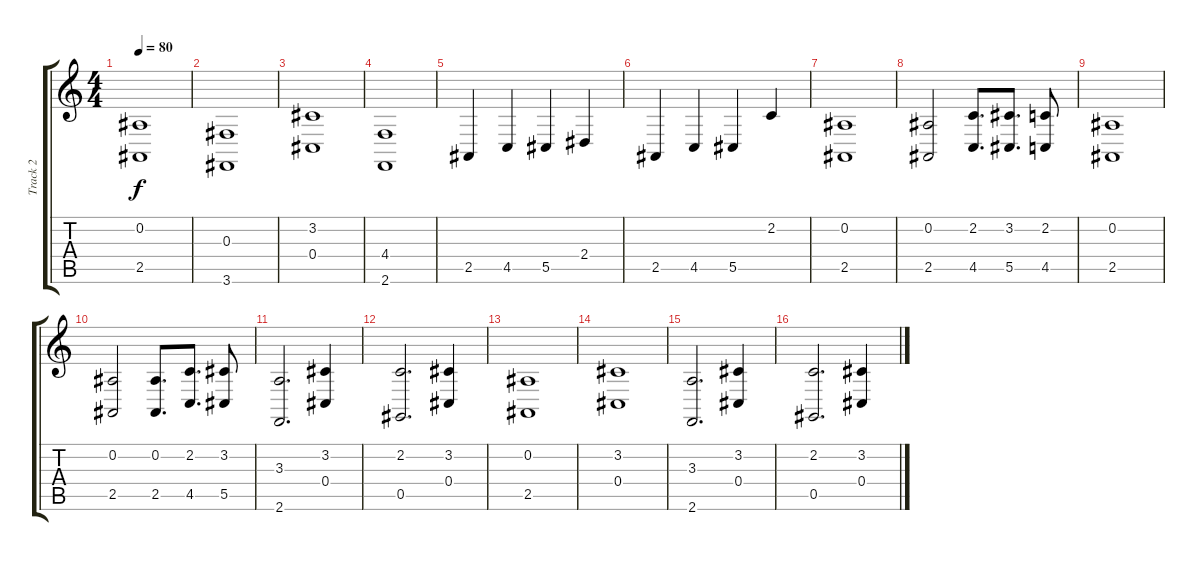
\track ("Track 2" "Track 2") {instrument stringensemble1}
\staff {score tabs}
\tuning (Eb4 Bb3 Gb3 Db3 Ab2 Eb2) {hide}
\ts (4 4)
\tempo 80
\clef g2
\ks c
(0.2 2.5).1{dy f} |
(0.3 3.6).1 |
(3.2 0.4).1 |
(4.4 2.6).1 |
2.5.4 4.5.4 5.5.4 2.4.4 |
2.5.4 4.5.4 5.5.4 2.2.4 |
(0.2 2.5).1 |
(0.2 2.5).2 (2.2 4.5).8{d} (3.2 5.5).8{d} (2.2 4.5).8 |
(0.2 2.5).1 |
(0.2 2.5).2 (0.2 2.5).8{d} (2.2 4.5).8{d} (3.2 5.5).8 |
(3.3 2.6).2{d} (3.2 0.4).4 |
(2.2 0.5).2{d} (3.2 0.4).4 |
(0.2 2.5).1 |
(3.2 0.4).1 |
(3.3 2.6).2{d} (3.2 0.4).4 |
(2.2 0.5).2{d} (3.2 0.4).4
